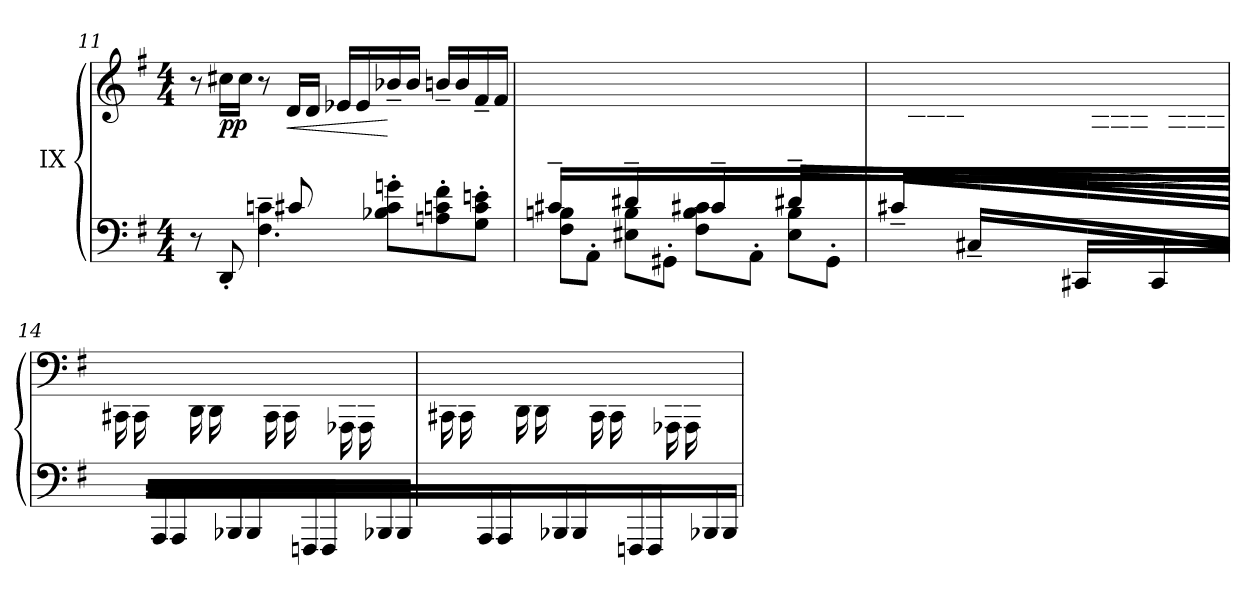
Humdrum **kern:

**kern	**kern	**dynam
*part1	*part1	*part1
*staff2	*staff1	*staff1/2
*I"IX	*	*
*clefF4	*clefG2	*
*k[f#]	*k[f#]	*
*M4/4	*M4/4	*
=11	=11	=11
*^	*	*
8r	4ryy	8r	.
!	!	!	!LO:DY:b
8DD'/	.	16cc#X\LL	pp
.	.	16cc#\JJ	.
4.F#\<<~ 4.cn\<<~	8c#X</	8r	.
!	!	!	!LO:HP:b
.	2ryy	16d/LL	<
.	.	16d/JJ	.
.	.	16e-X/LL	.
.	.	16e-/	.
8B-X\'< 8c#\'< 8gn\'<L	.	16b-X~/	[
.	.	16b-/JJ	.
8An\' 8cn\' 8f#\'	.	16bn~/LL	.
.	.	16b/	.
8G\' 8c\' 8en\'J	8ryy	16f#~/	.
.	.	16f#/JJ	.
!!LO:LB:g=z
=12	=12	=12	=12
16c#X~>/LL	8F#\<< 8Bn\<<L	16ryy	.
8.ryy	.	16d'>\	.
.	8AA'<\J	16d'>\	.
.	.	16d'>\JJ	.
16d#X~>/LL	8E#X\ 8B\L	16ryy	.
8.ryy	.	16e'>\	.
.	8GG#X'<\J	16e'>\	.
.	.	16e'>\JJ	.
16c#~>/LL	8F#\ 8B\ 8c#X\L	16ryy	.
8.ryy	.	16dn'>\	.
.	8AA'<\J	16d'>\	.
.	.	16d'>\JJ	.
16d#X~>/LL	8E#\ 8B\L	16ryy	.
8.ryy	.	16e'>\	.
.	8GG#'<\J	16e'>\	.
.	.	16e'>\JJ	.
=13	=13	=13	=13
16c#X~</LL	1ryy	16ryy	.
8.ryy	.	16c#X'>\	.
.	.	16c#'>\	.
.	.	16c#'>\JJ	.
16C#X~</LL	.	16ryy	.
*	*	*clefF4	*
8.ryy	.	16C#X'>\	.
.	.	16C#'>\	.
.	.	16C#'>\JJ	.
16CC#X/LL	.	16ryy	.
!	!	!	!LO:HP:b
8.ryy	.	16CC#X\	>
.	.	16CC#\	.
.	.	16CC#\JJ	.
16CC#/LL	.	16ryy	.
8.ryy	.	16CC#\	.
.	.	16CC#\	.
.	.	16CC#\JJ	.
*v	*v	*	*
.	.	]
!!LO:PB:g=z
=14	=14	=14
*^	*	*
!	!	!	!LO:DY:a
!	!	!	!LO:DY:n=1:a
8ryy	1ryy	16CC#X\LL	pp other-dynamics
.	.	16CC#\	.
16AAA</	.	8ryy	.
16AAA</JJ	.	.	.
8ryy	.	16DD\LL	.
.	.	16DD\	.
16BBB-X/	.	8ryy	.
16BBB-/JJ	.	.	.
8ryy	.	16CC#\LL	.
.	.	16CC#\	.
16FFFn/	.	8ryy	.
16FFF/JJ	.	.	.
8ryy	.	16AAA-X\LL	.
.	.	16AAA-\	.
16BBB-X/	.	8ryy	.
16BBB-/JJ	.	.	.
=15	=15	=15	=15
8ryy	1ryy	16CC#X\LL	.
.	.	16CC#\	.
16AAA/	.	8ryy	.
16AAA/JJ	.	.	.
8ryy	.	16DD\LL	.
.	.	16DD\	.
16BBB-X/	.	8ryy	.
16BBB-/JJ	.	.	.
8ryy	.	16CC#\LL	.
.	.	16CC#\	.
16FFFn/	.	8ryy	.
16FFF/JJ	.	.	.
8ryy	.	16AAA-X\LL	.
.	.	16AAA-\	.
16BBB-X/	.	8ryy	.
16BBB-/JJ	.	.	.
*v	*v	*	*
=	=	=
*-	*-	*-
